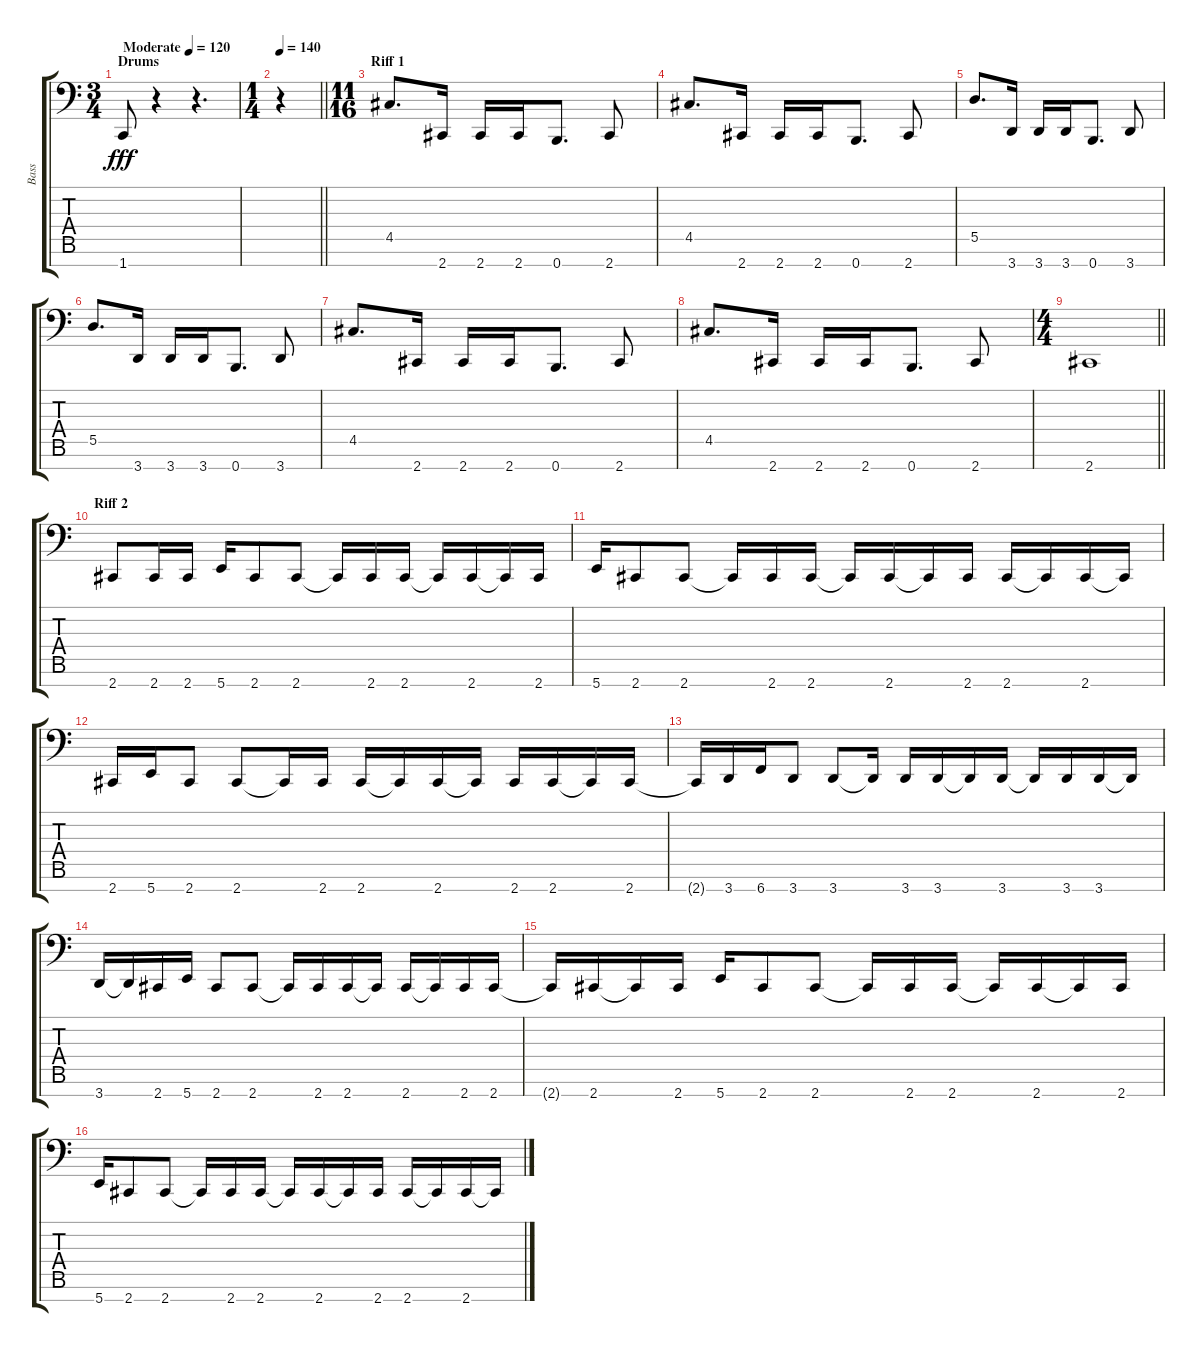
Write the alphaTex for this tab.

\track ("Bass" "Bass") {instrument electricbassfinger}
\staff {score tabs}
\tuning (E3 B2 G2 D2 A1 E1 B0) {hide}
\ts (3 4)
\section ("" "Drums")
\tempo (120 "Moderate")
\clef f4
\ks c
1.7.8{dy fff instrument electricbassfinger} r.4 r.4{d} |
\ts (1 4)
\tempo 140
\barLineRight lightlight
r.4 |
\ts (11 16)
\section ("" "Riff 1")
4.5.8{d} 2.7.16 2.7.16 2.7.16 0.7.8{d} 2.7.8 |
4.5.8{d} 2.7.16 2.7.16 2.7.16 0.7.8{d} 2.7.8 |
5.5.8{d} 3.7.16 3.7.16 3.7.16 0.7.8{d} 3.7.8 |
5.5.8{d} 3.7.16 3.7.16 3.7.16 0.7.8{d} 3.7.8 |
4.5.8{d} 2.7.16 2.7.16 2.7.16 0.7.8{d} 2.7.8 |
4.5.8{d} 2.7.16 2.7.16 2.7.16 0.7.8{d} 2.7.8 |
\ts (4 4)
\barLineRight lightlight
2.7.1 |
\section ("" "Riff 2")
2.7.8 2.7.16 2.7.16 5.7.16 2.7.8 2.7.8 2.7{t}.16 2.7.16 2.7.16 2.7{t}.16 2.7.16 2.7{t}.16 2.7.16 |
5.7.16 2.7.8 2.7.8 2.7{t}.16 2.7.16 2.7.16 2.7{t}.16 2.7.16 2.7{t}.16 2.7.16 2.7.16 2.7{t}.16 2.7.16 2.7{t}.16 |
2.7.16 5.7.16 2.7.8 2.7.8 2.7{t}.16 2.7.16 2.7.16 2.7{t}.16 2.7.16 2.7{t}.16 2.7.16 2.7.16 2.7{t}.16 2.7.16 |
2.7{t}.16 3.7.16 6.7.16 3.7.8 3.7.8 3.7{t}.16 3.7.16 3.7.16 3.7{t}.16 3.7.16 3.7{t}.16 3.7.16 3.7.16 3.7{t}.16 |
3.7.16 3.7{t}.16 2.7.16 5.7.16 2.7.8 2.7.8 2.7{t}.16 2.7.16 2.7.16 2.7{t}.16 2.7.16 2.7{t}.16 2.7.16 2.7.16 |
2.7{t}.16 2.7.16 2.7{t}.16 2.7.16 5.7.16 2.7.8 2.7.8 2.7{t}.16 2.7.16 2.7.16 2.7{t}.16 2.7.16 2.7{t}.16 2.7.16 |
5.7.16 2.7.8 2.7.8 2.7{t}.16 2.7.16 2.7.16 2.7{t}.16 2.7.16 2.7{t}.16 2.7.16 2.7.16 2.7{t}.16 2.7.16 2.7{t}.16
